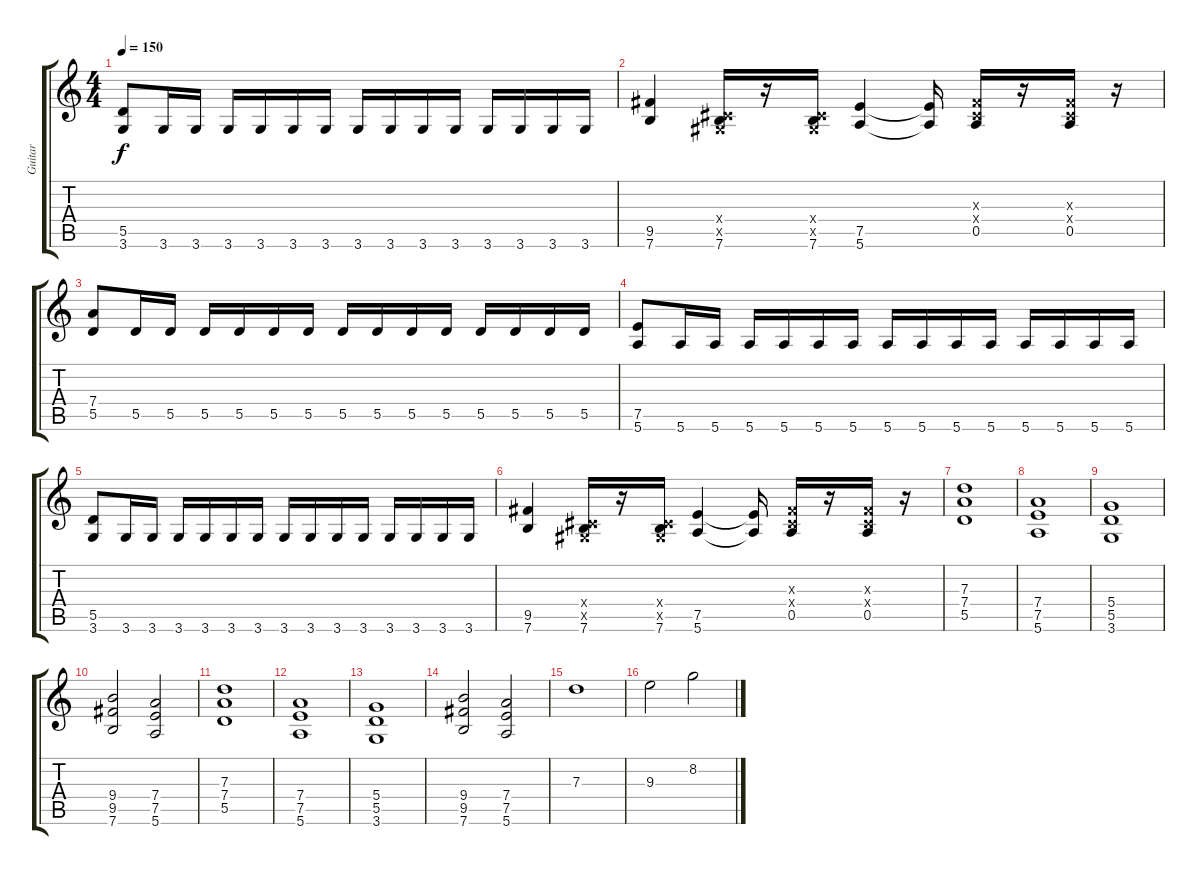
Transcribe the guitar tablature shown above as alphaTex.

\track ("Guitar" "Guitar") {instrument overdrivenguitar}
\staff {score tabs}
\tuning (E4 B3 G3 D3 A2 E2) {hide}
\ts (4 4)
\tempo 150
\clef g2
\ks c
(5.5 3.6).8{dy f} 3.6.16 3.6.16 3.6.16 3.6.16 3.6.16 3.6.16 3.6.16 3.6.16 3.6.16 3.6.16 3.6.16 3.6.16 3.6.16 3.6.16 |
(9.5 7.6).4 (-1.4{x} -1.5{x} 7.6).16 r.16 (-1.4{x} -1.5{x} 7.6).16 (7.5 5.6).4 (7.5{t} 5.6{t}).16 (-1.3{x} -1.4{x} 0.5).16 r.16 (-1.3{x} -1.4{x} 0.5).16 r.16 |
(7.4 5.5).8 5.5.16 5.5.16 5.5.16 5.5.16 5.5.16 5.5.16 5.5.16 5.5.16 5.5.16 5.5.16 5.5.16 5.5.16 5.5.16 5.5.16 |
(7.5 5.6).8 5.6.16 5.6.16 5.6.16 5.6.16 5.6.16 5.6.16 5.6.16 5.6.16 5.6.16 5.6.16 5.6.16 5.6.16 5.6.16 5.6.16 |
(5.5 3.6).8 3.6.16 3.6.16 3.6.16 3.6.16 3.6.16 3.6.16 3.6.16 3.6.16 3.6.16 3.6.16 3.6.16 3.6.16 3.6.16 3.6.16 |
(9.5 7.6).4 (-1.4{x} -1.5{x} 7.6).16 r.16 (-1.4{x} -1.5{x} 7.6).16 (7.5 5.6).4 (7.5{t} 5.6{t}).16 (-1.3{x} -1.4{x} 0.5).16 r.16 (-1.3{x} -1.4{x} 0.5).16 r.16 |
(7.3 7.4 5.5).1 |
(7.4 7.5 5.6).1 |
(5.4 5.5 3.6).1 |
(9.4 9.5 7.6).2 (7.4 7.5 5.6).2 |
(7.3 7.4 5.5).1 |
(7.4 7.5 5.6).1 |
(5.4 5.5 3.6).1 |
(9.4 9.5 7.6).2 (7.4 7.5 5.6).2 |
7.3.1 |
9.3.2 8.2.2
